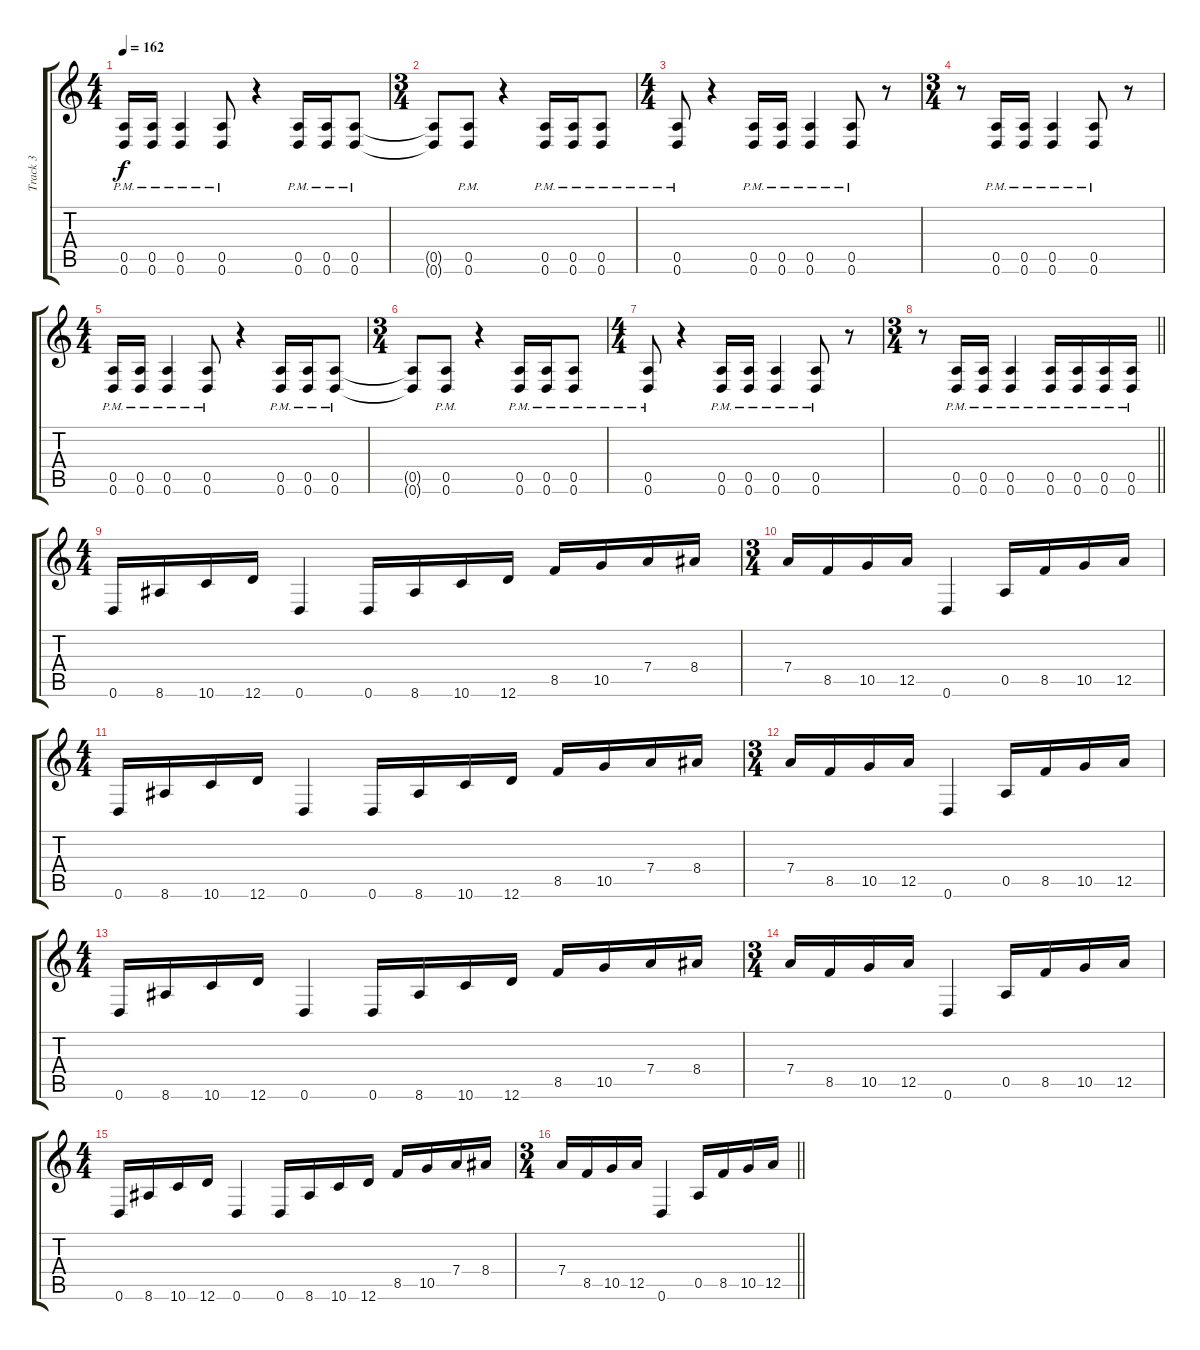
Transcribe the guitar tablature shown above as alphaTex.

\track ("Track 3" "Track 3") {instrument distortionguitar}
\staff {score tabs}
\tuning (E4 B3 G3 D3 A2 D2) {hide}
\ts (4 4)
\section ("" "")
\tempo 162
\clef g2
\ks c
(0.5{pm} 0.6{pm}).16{dy f} (0.5{pm} 0.6{pm}).16 (0.5{pm} 0.6{pm}).4 (0.5{pm} 0.6{pm}).8 r.4 (0.5{pm} 0.6{pm}).16 (0.5{pm} 0.6{pm}).16 (0.5{pm} 0.6{pm}).8 |
\ts (3 4)
(0.5{t} 0.6{t}).8 (0.5{pm} 0.6{pm}).8 r.4 (0.5{pm} 0.6{pm}).16 (0.5{pm} 0.6{pm}).16 (0.5{pm} 0.6{pm}).8 |
\ts (4 4)
(0.5{pm} 0.6{pm}).8 r.4 (0.5{pm} 0.6{pm}).16 (0.5{pm} 0.6{pm}).16 (0.5{pm} 0.6{pm}).4 (0.5{pm} 0.6{pm}).8 r.8 |
\ts (3 4)
r.8 (0.5{pm} 0.6{pm}).16 (0.5{pm} 0.6{pm}).16 (0.5{pm} 0.6{pm}).4 (0.5{pm} 0.6{pm}).8 r.8 |
\ts (4 4)
(0.5{pm} 0.6{pm}).16 (0.5{pm} 0.6{pm}).16 (0.5{pm} 0.6{pm}).4 (0.5{pm} 0.6{pm}).8 r.4 (0.5{pm} 0.6{pm}).16 (0.5{pm} 0.6{pm}).16 (0.5{pm} 0.6{pm}).8 |
\ts (3 4)
(0.5{t} 0.6{t}).8 (0.5{pm} 0.6{pm}).8 r.4 (0.5{pm} 0.6{pm}).16 (0.5{pm} 0.6{pm}).16 (0.5{pm} 0.6{pm}).8 |
\ts (4 4)
(0.5{pm} 0.6{pm}).8 r.4 (0.5{pm} 0.6{pm}).16 (0.5{pm} 0.6{pm}).16 (0.5{pm} 0.6{pm}).4 (0.5{pm} 0.6{pm}).8 r.8 |
\ts (3 4)
\barLineRight lightlight
r.8 (0.5{pm} 0.6{pm}).16 (0.5{pm} 0.6{pm}).16 (0.5{pm} 0.6{pm}).4 (0.5{pm} 0.6{pm}).16 (0.5{pm} 0.6{pm}).16 (0.5{pm} 0.6{pm}).16 (0.5{pm} 0.6{pm}).16 |
\ts (4 4)
\section ("" "")
0.6.16 8.6.16 10.6.16 12.6.16 0.6.4 0.6.16 8.6.16 10.6.16 12.6.16 8.5.16 10.5.16 7.4.16 8.4.16 |
\ts (3 4)
7.4.16 8.5.16 10.5.16 12.5.16 0.6.4 0.5.16 8.5.16 10.5.16 12.5.16 |
\ts (4 4)
0.6.16 8.6.16 10.6.16 12.6.16 0.6.4 0.6.16 8.6.16 10.6.16 12.6.16 8.5.16 10.5.16 7.4.16 8.4.16 |
\ts (3 4)
7.4.16 8.5.16 10.5.16 12.5.16 0.6.4 0.5.16 8.5.16 10.5.16 12.5.16 |
\ts (4 4)
0.6.16 8.6.16 10.6.16 12.6.16 0.6.4 0.6.16 8.6.16 10.6.16 12.6.16 8.5.16 10.5.16 7.4.16 8.4.16 |
\ts (3 4)
7.4.16 8.5.16 10.5.16 12.5.16 0.6.4 0.5.16 8.5.16 10.5.16 12.5.16 |
\ts (4 4)
0.6.16 8.6.16 10.6.16 12.6.16 0.6.4 0.6.16 8.6.16 10.6.16 12.6.16 8.5.16 10.5.16 7.4.16 8.4.16 |
\ts (3 4)
\barLineRight lightlight
7.4.16 8.5.16 10.5.16 12.5.16 0.6.4 0.5.16 8.5.16 10.5.16 12.5.16
